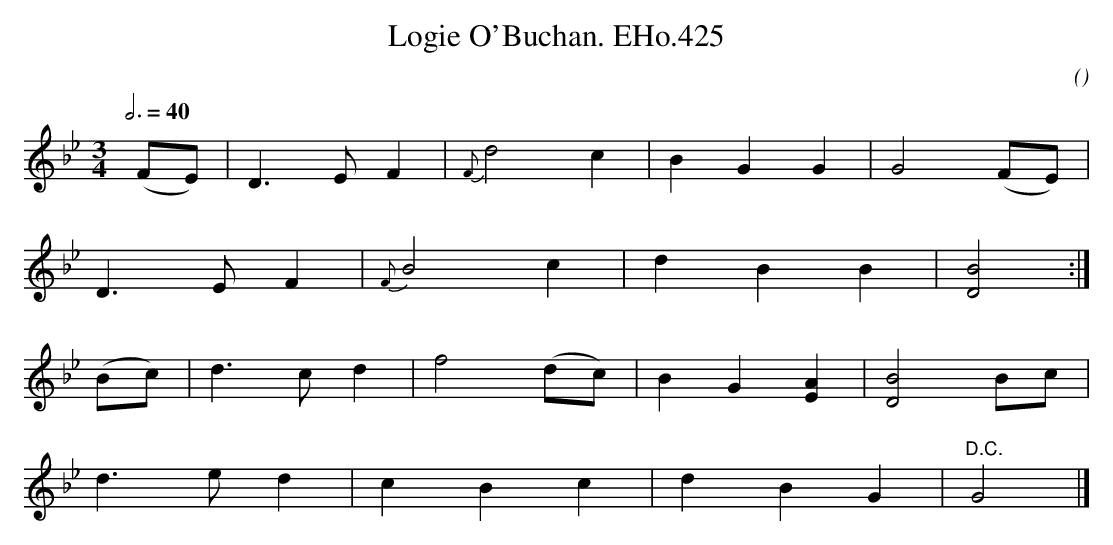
X:1
T:Logie O'Buchan. EHo.425
M:3/4
L:1/8
Q:3/4=40
C:
O:
K:Bb
y(FE) | D3EF2 | {F}d4c2 | B2G2G2 | G4(FE) |
D3EF2 | {F}B4c2 | d2B2B2 | [D4B4] :|
(Bc) | d3cd2 | f4(dc) | B2G2[E2A2] | [D4B4]Bc |
d3ed2 | c2B2c2 | d2B2G2 |"^D.C." G4 |]
